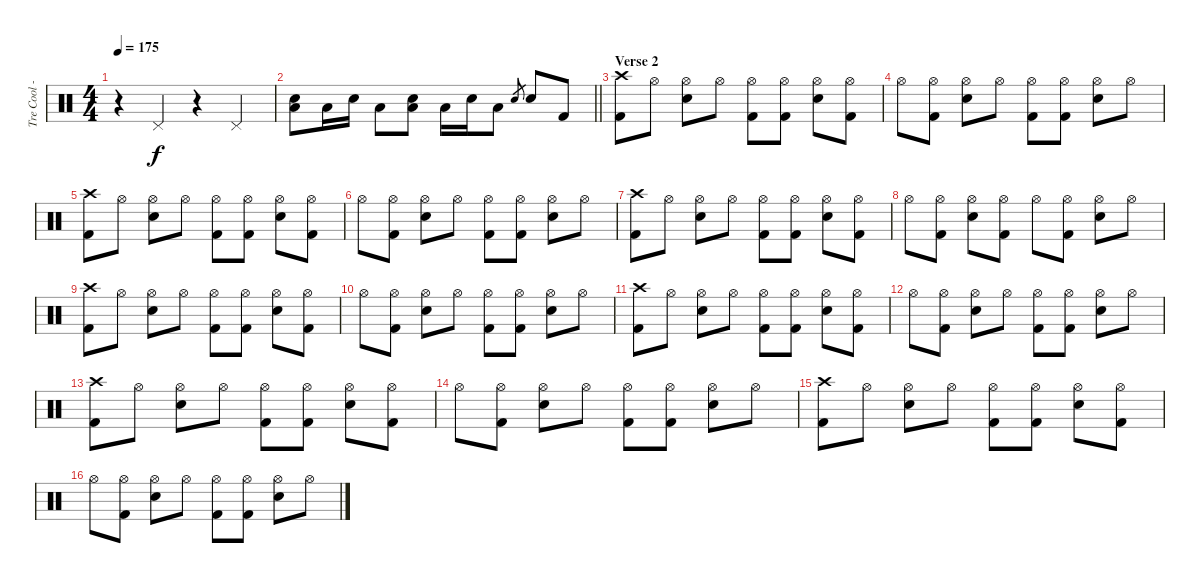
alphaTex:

\track ("Tre Cool - Percussion" "Tre Cool -") {instrument percussion}
\staff {score}
\articulation defaults
\ts (4 4)
\tempo 175
\clef neutral
\ks c
r.4{dy f} "Pedal Hi-Hat (hit)".4 r.4 "Pedal Hi-Hat (hit)".4 |
\barLineRight lightlight
("Electric Snare (hit)" "Low Floor Tom (hit)").8 "Low Floor Tom (hit)".16 "Electric Snare (hit)".16 "Low Floor Tom (hit)".8 ("Electric Snare (hit)" "Low Floor Tom (hit)").8 "Low Floor Tom (hit)".16 "Electric Snare (hit)".16 "Low Floor Tom (hit)".8 "Electric Snare (hit)".8{gr} "Electric Snare (hit)".8 "Kick (hit) 2".8 |
\section ("" "Verse 2")
("Crash high (hit)" "Kick (hit) 2").8 "Hi-Hat (open)".8 ("Hi-Hat (open)" "Electric Snare (hit)").8 "Hi-Hat (open)".8 ("Hi-Hat (open)" "Kick (hit) 2").8 ("Hi-Hat (open)" "Kick (hit) 2").8 ("Hi-Hat (open)" "Electric Snare (hit)").8 ("Hi-Hat (open)" "Kick (hit) 2").8 |
"Hi-Hat (open)".8 ("Hi-Hat (open)" "Kick (hit) 2").8 ("Hi-Hat (open)" "Electric Snare (hit)").8 "Hi-Hat (open)".8 ("Hi-Hat (open)" "Kick (hit) 2").8 ("Hi-Hat (open)" "Kick (hit) 2").8 ("Hi-Hat (open)" "Electric Snare (hit)").8 "Hi-Hat (open)".8 |
("Crash high (hit)" "Kick (hit) 2").8 "Hi-Hat (open)".8 ("Hi-Hat (open)" "Electric Snare (hit)").8 "Hi-Hat (open)".8 ("Hi-Hat (open)" "Kick (hit) 2").8 ("Hi-Hat (open)" "Kick (hit) 2").8 ("Hi-Hat (open)" "Electric Snare (hit)").8 ("Hi-Hat (open)" "Kick (hit) 2").8 |
"Hi-Hat (open)".8 ("Hi-Hat (open)" "Kick (hit) 2").8 ("Hi-Hat (open)" "Electric Snare (hit)").8 "Hi-Hat (open)".8 ("Hi-Hat (open)" "Kick (hit) 2").8 ("Hi-Hat (open)" "Kick (hit) 2").8 ("Hi-Hat (open)" "Electric Snare (hit)").8 "Hi-Hat (open)".8 |
("Crash high (hit)" "Kick (hit) 2").8 "Hi-Hat (open)".8 ("Hi-Hat (open)" "Electric Snare (hit)").8 "Hi-Hat (open)".8 ("Hi-Hat (open)" "Kick (hit) 2").8 ("Hi-Hat (open)" "Kick (hit) 2").8 ("Hi-Hat (open)" "Electric Snare (hit)").8 ("Hi-Hat (open)" "Kick (hit) 2").8 |
"Hi-Hat (open)".8 ("Hi-Hat (open)" "Kick (hit) 2").8 ("Hi-Hat (open)" "Electric Snare (hit)").8 ("Hi-Hat (open)" "Kick (hit) 2").8 "Hi-Hat (open)".8 ("Hi-Hat (open)" "Kick (hit) 2").8 ("Hi-Hat (open)" "Electric Snare (hit)").8 "Hi-Hat (open)".8 |
("Crash high (hit)" "Kick (hit) 2").8 "Hi-Hat (open)".8 ("Hi-Hat (open)" "Electric Snare (hit)").8 "Hi-Hat (open)".8 ("Hi-Hat (open)" "Kick (hit) 2").8 ("Hi-Hat (open)" "Kick (hit) 2").8 ("Hi-Hat (open)" "Electric Snare (hit)").8 ("Hi-Hat (open)" "Kick (hit) 2").8 |
"Hi-Hat (open)".8 ("Hi-Hat (open)" "Kick (hit) 2").8 ("Hi-Hat (open)" "Electric Snare (hit)").8 "Hi-Hat (open)".8 ("Hi-Hat (open)" "Kick (hit) 2").8 ("Hi-Hat (open)" "Kick (hit) 2").8 ("Hi-Hat (open)" "Electric Snare (hit)").8 "Hi-Hat (open)".8 |
("Crash high (hit)" "Kick (hit) 2").8 "Hi-Hat (open)".8 ("Hi-Hat (open)" "Electric Snare (hit)").8 "Hi-Hat (open)".8 ("Hi-Hat (open)" "Kick (hit) 2").8 ("Hi-Hat (open)" "Kick (hit) 2").8 ("Hi-Hat (open)" "Electric Snare (hit)").8 ("Hi-Hat (open)" "Kick (hit) 2").8 |
"Hi-Hat (open)".8 ("Hi-Hat (open)" "Kick (hit) 2").8 ("Hi-Hat (open)" "Electric Snare (hit)").8 "Hi-Hat (open)".8 ("Hi-Hat (open)" "Kick (hit) 2").8 ("Hi-Hat (open)" "Kick (hit) 2").8 ("Hi-Hat (open)" "Electric Snare (hit)").8 "Hi-Hat (open)".8 |
("Crash high (hit)" "Kick (hit) 2").8 "Hi-Hat (open)".8 ("Hi-Hat (open)" "Electric Snare (hit)").8 "Hi-Hat (open)".8 ("Hi-Hat (open)" "Kick (hit) 2").8 ("Hi-Hat (open)" "Kick (hit) 2").8 ("Hi-Hat (open)" "Electric Snare (hit)").8 ("Hi-Hat (open)" "Kick (hit) 2").8 |
"Hi-Hat (open)".8 ("Hi-Hat (open)" "Kick (hit) 2").8 ("Hi-Hat (open)" "Electric Snare (hit)").8 "Hi-Hat (open)".8 ("Hi-Hat (open)" "Kick (hit) 2").8 ("Hi-Hat (open)" "Kick (hit) 2").8 ("Hi-Hat (open)" "Electric Snare (hit)").8 "Hi-Hat (open)".8 |
("Crash high (hit)" "Kick (hit) 2").8 "Hi-Hat (open)".8 ("Hi-Hat (open)" "Electric Snare (hit)").8 "Hi-Hat (open)".8 ("Hi-Hat (open)" "Kick (hit) 2").8 ("Hi-Hat (open)" "Kick (hit) 2").8 ("Hi-Hat (open)" "Electric Snare (hit)").8 ("Hi-Hat (open)" "Kick (hit) 2").8 |
"Hi-Hat (open)".8 ("Hi-Hat (open)" "Kick (hit) 2").8 ("Hi-Hat (open)" "Electric Snare (hit)").8 "Hi-Hat (open)".8 ("Hi-Hat (open)" "Kick (hit) 2").8 ("Hi-Hat (open)" "Kick (hit) 2").8 ("Hi-Hat (open)" "Electric Snare (hit)").8 "Hi-Hat (open)".8
